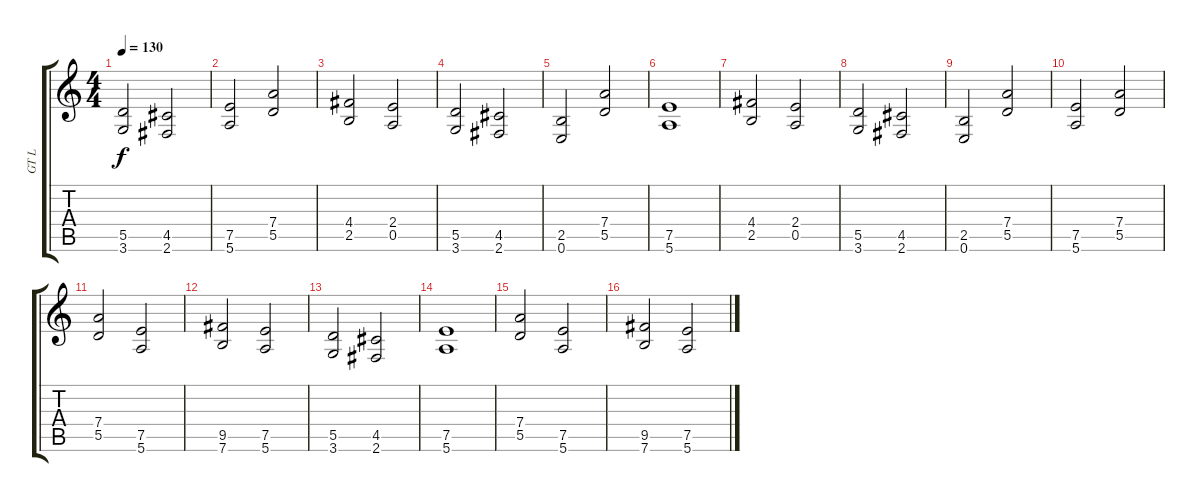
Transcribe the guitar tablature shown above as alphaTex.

\track ("GT L" "GT L") {instrument distortionguitar}
\staff {score tabs}
\tuning (E4 B3 G3 D3 A2 E2) {hide}
\ts (4 4)
\tempo 130
\clef g2
\ks c
(5.5 3.6).2{dy f} (4.5 2.6).2 |
(7.5 5.6).2 (7.4 5.5).2 |
(4.4 2.5).2 (2.4 0.5).2 |
(5.5 3.6).2 (4.5 2.6).2 |
(2.5 0.6).2 (7.4 5.5).2 |
(7.5 5.6).1 |
(4.4 2.5).2 (2.4 0.5).2 |
(5.5 3.6).2 (4.5 2.6).2 |
(2.5 0.6).2 (7.4 5.5).2 |
(7.5 5.6).2 (7.4 5.5).2 |
(7.4 5.5).2 (7.5 5.6).2 |
(9.5 7.6).2 (7.5 5.6).2 |
(5.5 3.6).2 (4.5 2.6).2 |
(7.5 5.6).1 |
(7.4 5.5).2 (7.5 5.6).2 |
(9.5 7.6).2 (7.5 5.6).2
